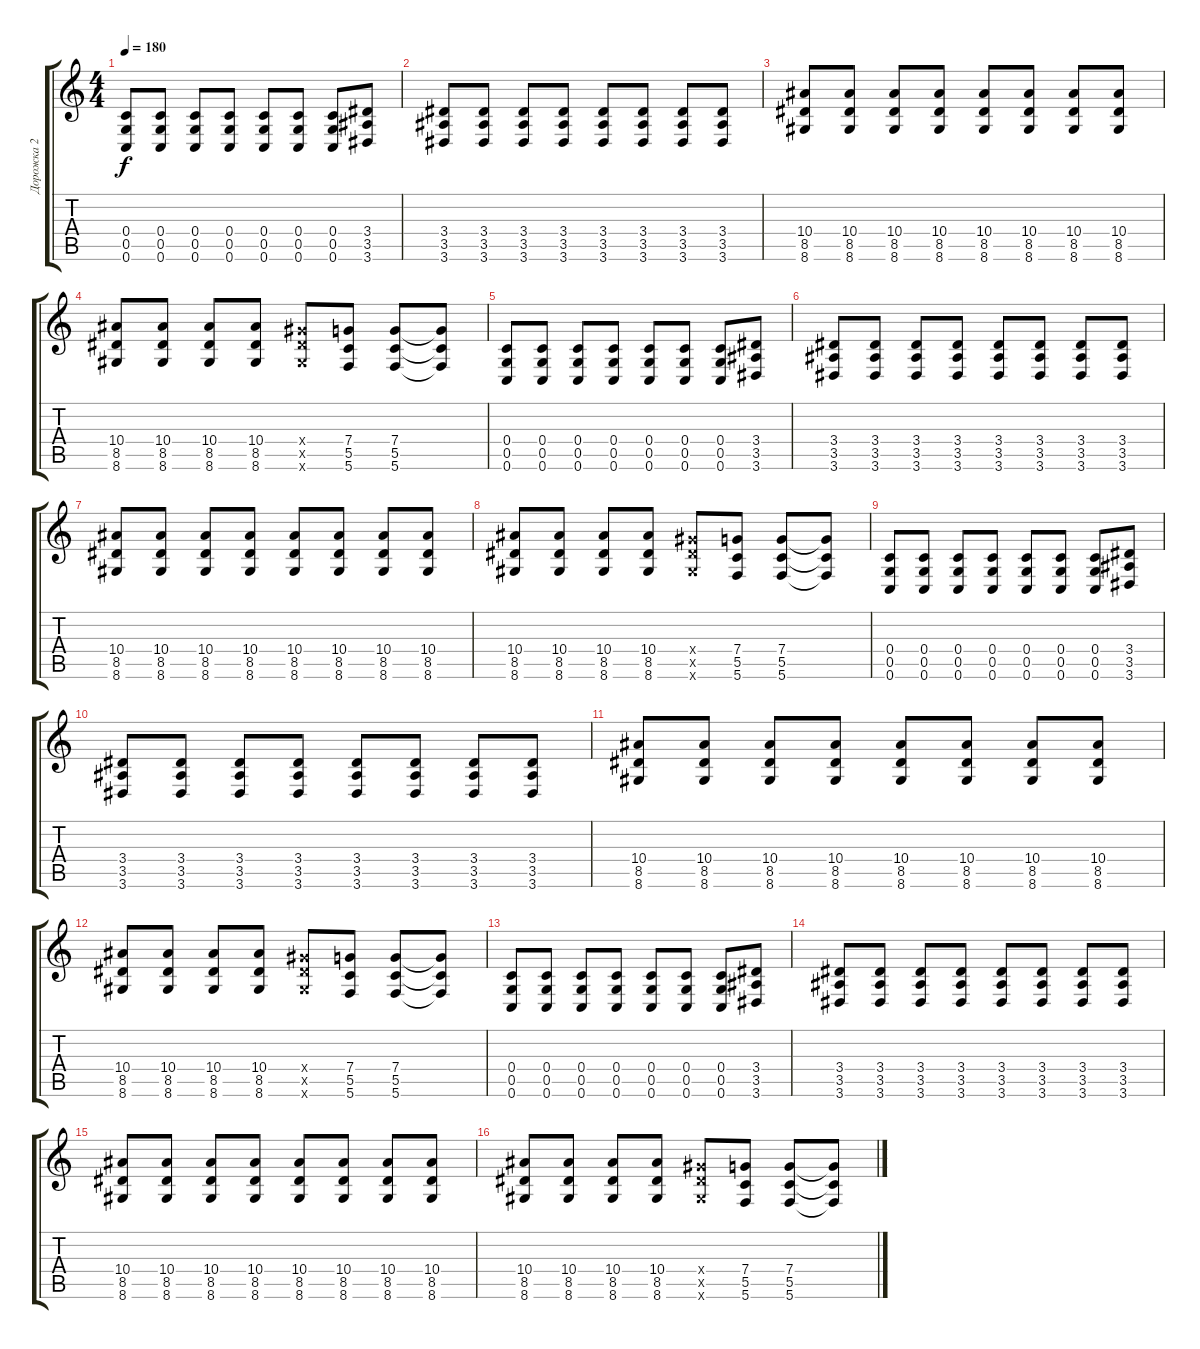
\track ("Дорожка 2" "Дорожка 2") {instrument overdrivenguitar}
\staff {score tabs}
\tuning (D4 A3 F3 C3 G2 C2) {hide}
\ts (4 4)
\tempo 180
\clef g2
\ks c
(0.4 0.5 0.6).8{dy f} (0.4 0.5 0.6).8 (0.4 0.5 0.6).8 (0.4 0.5 0.6).8 (0.4 0.5 0.6).8 (0.4 0.5 0.6).8 (0.4 0.5 0.6).8 (3.4 3.5 3.6).8 |
(3.4 3.5 3.6).8 (3.4 3.5 3.6).8 (3.4 3.5 3.6).8 (3.4 3.5 3.6).8 (3.4 3.5 3.6).8 (3.4 3.5 3.6).8 (3.4 3.5 3.6).8 (3.4 3.5 3.6).8 |
(10.4 8.5 8.6).8 (10.4 8.5 8.6).8 (10.4 8.5 8.6).8 (10.4 8.5 8.6).8 (10.4 8.5 8.6).8 (10.4 8.5 8.6).8 (10.4 8.5 8.6).8 (10.4 8.5 8.6).8 |
(10.4 8.5 8.6).8 (10.4 8.5 8.6).8 (10.4 8.5 8.6).8 (10.4 8.5 8.6).8 (8.4{x} 8.5{x} 8.6{x}).8 (7.4 5.5 5.6).8 (7.4 5.5 5.6).8 (7.4{t} 5.5{t} 5.6{t}).8 |
(0.4 0.5 0.6).8 (0.4 0.5 0.6).8 (0.4 0.5 0.6).8 (0.4 0.5 0.6).8 (0.4 0.5 0.6).8 (0.4 0.5 0.6).8 (0.4 0.5 0.6).8 (3.4 3.5 3.6).8 |
(3.4 3.5 3.6).8 (3.4 3.5 3.6).8 (3.4 3.5 3.6).8 (3.4 3.5 3.6).8 (3.4 3.5 3.6).8 (3.4 3.5 3.6).8 (3.4 3.5 3.6).8 (3.4 3.5 3.6).8 |
(10.4 8.5 8.6).8 (10.4 8.5 8.6).8 (10.4 8.5 8.6).8 (10.4 8.5 8.6).8 (10.4 8.5 8.6).8 (10.4 8.5 8.6).8 (10.4 8.5 8.6).8 (10.4 8.5 8.6).8 |
(10.4 8.5 8.6).8 (10.4 8.5 8.6).8 (10.4 8.5 8.6).8 (10.4 8.5 8.6).8 (8.4{x} 8.5{x} 8.6{x}).8 (7.4 5.5 5.6).8 (7.4 5.5 5.6).8 (7.4{t} 5.5{t} 5.6{t}).8 |
(0.4 0.5 0.6).8 (0.4 0.5 0.6).8 (0.4 0.5 0.6).8 (0.4 0.5 0.6).8 (0.4 0.5 0.6).8 (0.4 0.5 0.6).8 (0.4 0.5 0.6).8 (3.4 3.5 3.6).8 |
(3.4 3.5 3.6).8 (3.4 3.5 3.6).8 (3.4 3.5 3.6).8 (3.4 3.5 3.6).8 (3.4 3.5 3.6).8 (3.4 3.5 3.6).8 (3.4 3.5 3.6).8 (3.4 3.5 3.6).8 |
(10.4 8.5 8.6).8 (10.4 8.5 8.6).8 (10.4 8.5 8.6).8 (10.4 8.5 8.6).8 (10.4 8.5 8.6).8 (10.4 8.5 8.6).8 (10.4 8.5 8.6).8 (10.4 8.5 8.6).8 |
(10.4 8.5 8.6).8 (10.4 8.5 8.6).8 (10.4 8.5 8.6).8 (10.4 8.5 8.6).8 (8.4{x} 8.5{x} 8.6{x}).8 (7.4 5.5 5.6).8 (7.4 5.5 5.6).8 (7.4{t} 5.5{t} 5.6{t}).8 |
(0.4 0.5 0.6).8 (0.4 0.5 0.6).8 (0.4 0.5 0.6).8 (0.4 0.5 0.6).8 (0.4 0.5 0.6).8 (0.4 0.5 0.6).8 (0.4 0.5 0.6).8 (3.4 3.5 3.6).8 |
(3.4 3.5 3.6).8 (3.4 3.5 3.6).8 (3.4 3.5 3.6).8 (3.4 3.5 3.6).8 (3.4 3.5 3.6).8 (3.4 3.5 3.6).8 (3.4 3.5 3.6).8 (3.4 3.5 3.6).8 |
(10.4 8.5 8.6).8 (10.4 8.5 8.6).8 (10.4 8.5 8.6).8 (10.4 8.5 8.6).8 (10.4 8.5 8.6).8 (10.4 8.5 8.6).8 (10.4 8.5 8.6).8 (10.4 8.5 8.6).8 |
(10.4 8.5 8.6).8 (10.4 8.5 8.6).8 (10.4 8.5 8.6).8 (10.4 8.5 8.6).8 (8.4{x} 8.5{x} 8.6{x}).8 (7.4 5.5 5.6).8 (7.4 5.5 5.6).8 (7.4{t} 5.5{t} 5.6{t}).8
